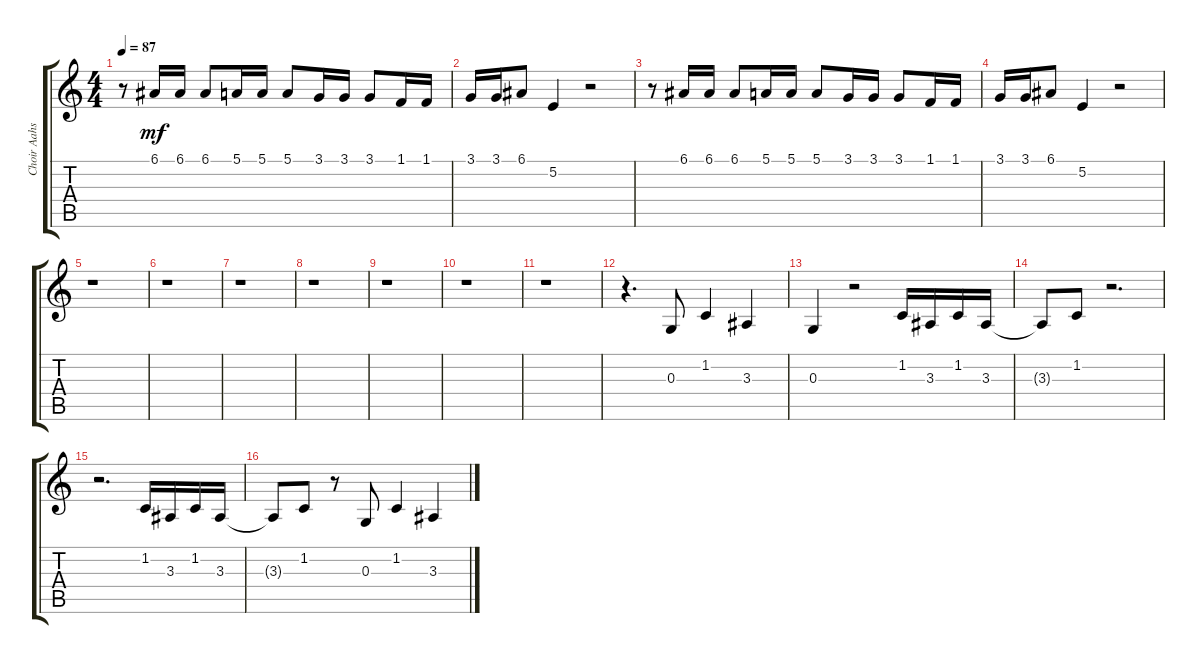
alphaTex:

\track ("Choir Aahs" "Choir Aahs") {instrument choiraahs}
\staff {score tabs}
\tuning (E4 B3 G3 D3 A2 E2) {hide}
\ts (4 4)
\tempo 87
\clef g2
\ks aminor
r.8{dy mf} 6.1.16 6.1.16 6.1.8 5.1.16 5.1.16 5.1.8 3.1.16 3.1.16 3.1.8 1.1.16 1.1.16 |
3.1.16 3.1.16 6.1.8 5.2.4 r.2 |
r.8 6.1.16 6.1.16 6.1.8 5.1.16 5.1.16 5.1.8 3.1.16 3.1.16 3.1.8 1.1.16 1.1.16 |
3.1.16 3.1.16 6.1.8 5.2.4 r.2 |
r.1 |
r.1 |
r.1 |
r.1 |
r.1 |
r.1 |
r.1 |
r.4{d} 0.3.8 1.2.4 3.3.4 |
0.3.4 r.2 1.2.16 3.3.16 1.2.16 3.3.16 |
3.3{t}.8 1.2.8 r.2{d} |
r.2{d} 1.2.16 3.3.16 1.2.16 3.3.16 |
3.3{t}.8 1.2.8 r.8 0.3.8 1.2.4 3.3.4
